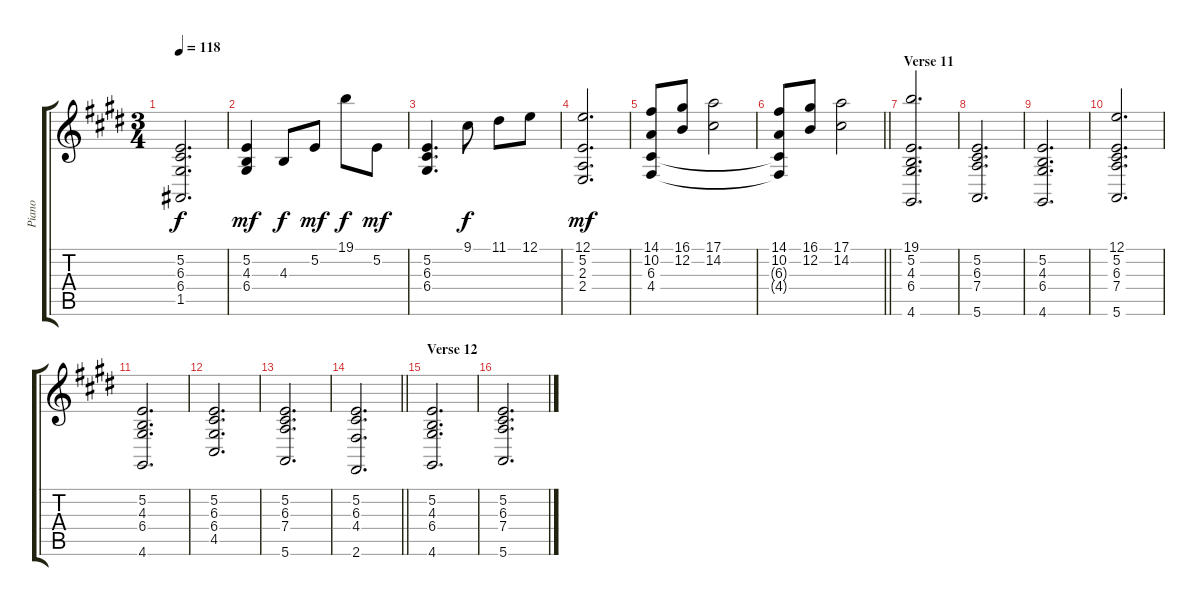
\track ("Piano" "Piano") {instrument acousticgrandpiano}
\staff {score tabs}
\tuning (E4 B3 G3 D3 A2 E2) {hide}
\ts (3 4)
\tempo 118
\clef g2
\ks e
(5.2{t} 6.3{t} 6.4{t} 1.5{t}).2{d dy f} |
(5.2 4.3 6.4).4{dy mf} 4.3.8{dy f} 5.2.8{dy mf} 19.1.8{dy f} 5.2.8{dy mf} |
(5.2 6.3 6.4).4{d} 9.1.8{dy f} 11.1.8 12.1.8 |
(12.1 5.2 2.3 2.4).2{d dy mf} |
(14.1 10.2 6.3 4.4).8 (16.1 12.2).8 (17.1 14.2).2 |
\barLineRight lightlight
(14.1 10.2 6.3{t} 4.4{t}).8 (16.1 12.2).8 (17.1 14.2).2 |
\section ("" "Verse 11")
(19.1 5.2 4.3 6.4 4.6).2{d} |
(5.2 6.3 7.4 5.6).2{d} |
(5.2 4.3 6.4 4.6).2{d} |
(12.1 5.2 6.3 7.4 5.6).2{d} |
(5.2 4.3 6.4 4.6).2{d} |
(5.2 6.3 6.4 4.5).2{d} |
(5.2 6.3 7.4 5.6).2{d} |
\barLineRight lightlight
(5.2 6.3 4.4 2.6).2{d} |
\section ("" "Verse 12")
(5.2 4.3 6.4 4.6).2{d} |
(5.2 6.3 7.4 5.6).2{d}
